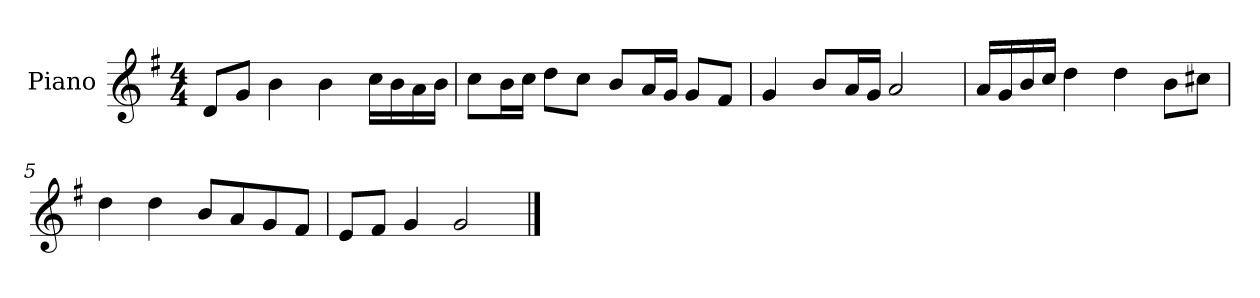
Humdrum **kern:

**kern
*part1
*staff1
*I"Piano
*I'P-no
*clefG2
*k[f#]
*M4/4
*MM90
=1
8d/L
8g/J
4b\
4b\
16cc\LL
16b\
16a\
16b\JJ
=2
8cc\L
16b\L
16cc\JJ
8dd\L
8cc\J
8b/L
16a/L
16g/JJ
8g/L
8f#/J
=3
4g/
8b/L
16a/L
16g/JJ
2a/
=4
16a/LL
16g/
16b/
16cc/JJ
4dd\
4dd\
8b\L
8cc#X\J
=5
4dd\
4dd\
8b/L
8a/
8g/
8f#/J
!!LO:LB:g=z
=6
8e/L
8f#/J
4g/
2g/
==
*-
